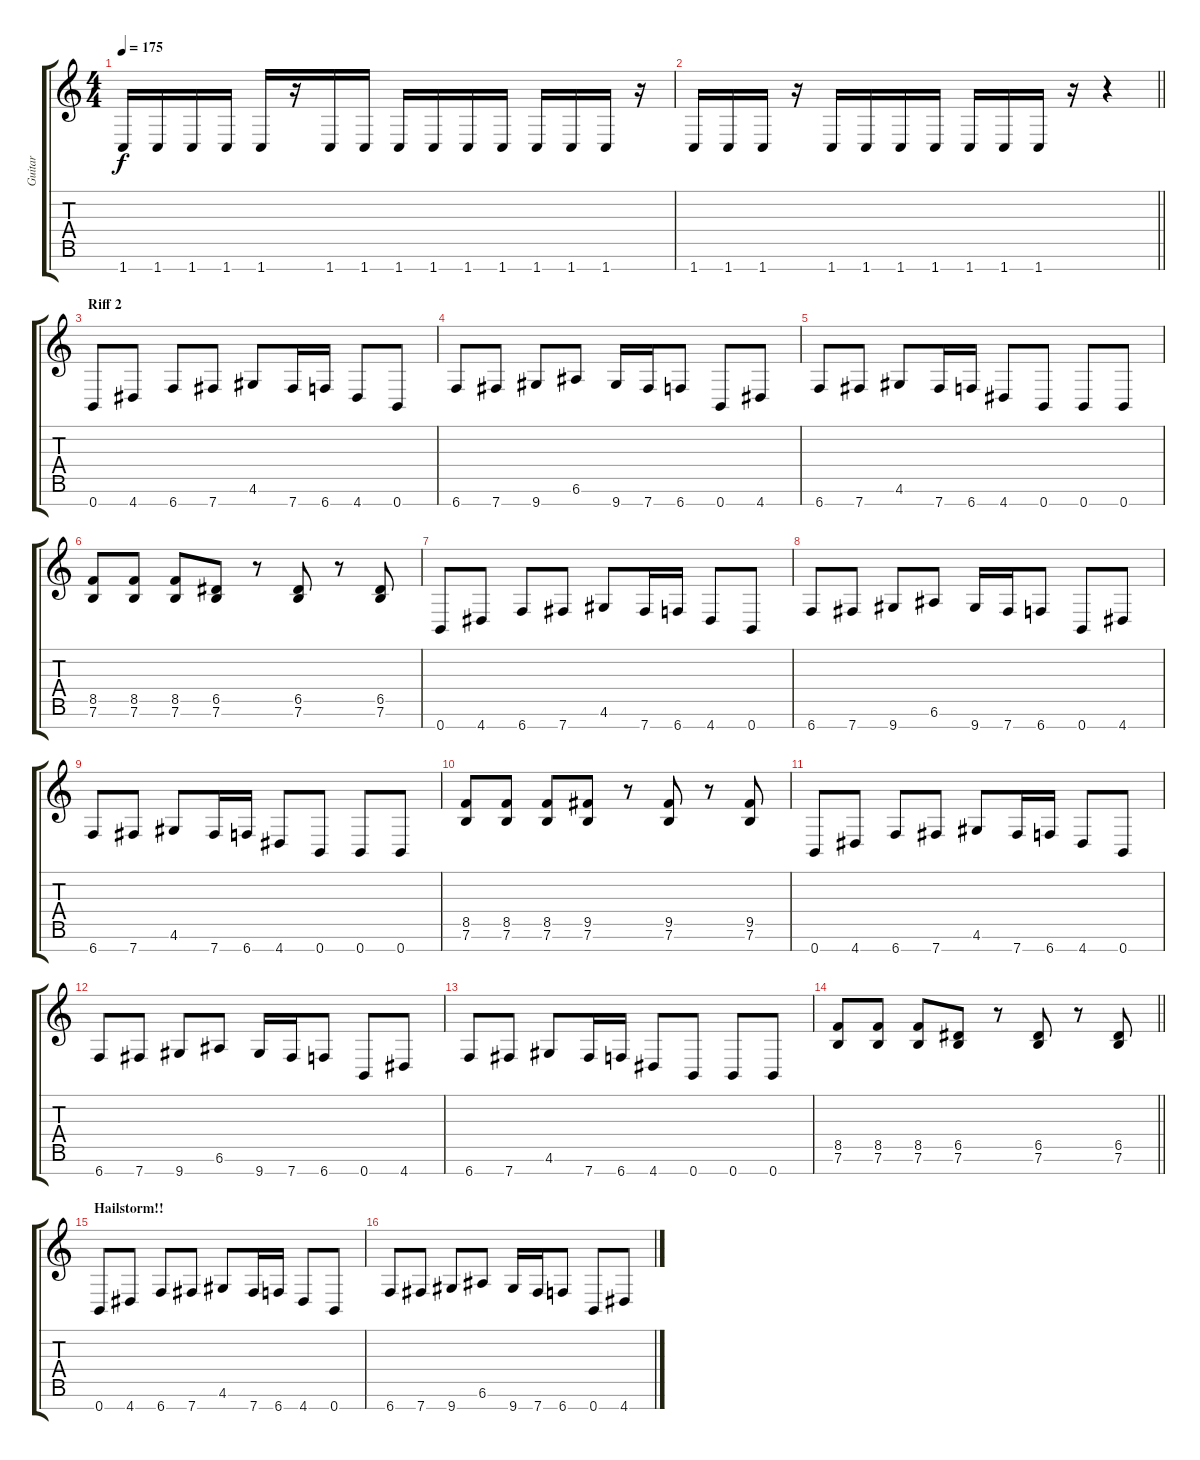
\track ("Guitar" "Guitar") {instrument distortionguitar}
\staff {score tabs}
\tuning (E4 B3 G3 D3 A2 E2 B1) {hide}
\ts (4 4)
\tempo 175
\clef g2
\ks c
1.7.16{dy f} 1.7.16 1.7.16 1.7.16 1.7.16 r.16 1.7.16 1.7.16 1.7.16 1.7.16 1.7.16 1.7.16 1.7.16 1.7.16 1.7.16 r.16 |
\barLineRight lightlight
1.7.16 1.7.16 1.7.16 r.16 1.7.16 1.7.16 1.7.16 1.7.16 1.7.16 1.7.16 1.7.16 r.16 r.4 |
\section ("" "Riff 2")
0.7.8 4.7.8 6.7.8 7.7.8 4.6.8 7.7.16 6.7.16 4.7.8 0.7.8 |
6.7.8 7.7.8 9.7.8 6.6.8 9.7.16 7.7.16 6.7.8 0.7.8 4.7.8 |
6.7.8 7.7.8 4.6.8 7.7.16 6.7.16 4.7.8 0.7.8 0.7.8 0.7.8 |
(8.5 7.6).8 (8.5 7.6).8 (8.5 7.6).8 (6.5 7.6).8 r.8 (6.5 7.6).8 r.8 (6.5 7.6).8 |
0.7.8 4.7.8 6.7.8 7.7.8 4.6.8 7.7.16 6.7.16 4.7.8 0.7.8 |
6.7.8 7.7.8 9.7.8 6.6.8 9.7.16 7.7.16 6.7.8 0.7.8 4.7.8 |
6.7.8 7.7.8 4.6.8 7.7.16 6.7.16 4.7.8 0.7.8 0.7.8 0.7.8 |
(8.5 7.6).8 (8.5 7.6).8 (8.5 7.6).8 (9.5 7.6).8 r.8 (9.5 7.6).8 r.8 (9.5 7.6).8 |
0.7.8 4.7.8 6.7.8 7.7.8 4.6.8 7.7.16 6.7.16 4.7.8 0.7.8 |
6.7.8 7.7.8 9.7.8 6.6.8 9.7.16 7.7.16 6.7.8 0.7.8 4.7.8 |
6.7.8 7.7.8 4.6.8 7.7.16 6.7.16 4.7.8 0.7.8 0.7.8 0.7.8 |
\barLineRight lightlight
(8.5 7.6).8 (8.5 7.6).8 (8.5 7.6).8 (6.5 7.6).8 r.8 (6.5 7.6).8 r.8 (6.5 7.6).8 |
\section ("" "Hailstorm!!")
0.7.8 4.7.8 6.7.8 7.7.8 4.6.8 7.7.16 6.7.16 4.7.8 0.7.8 |
6.7.8 7.7.8 9.7.8 6.6.8 9.7.16 7.7.16 6.7.8 0.7.8 4.7.8
